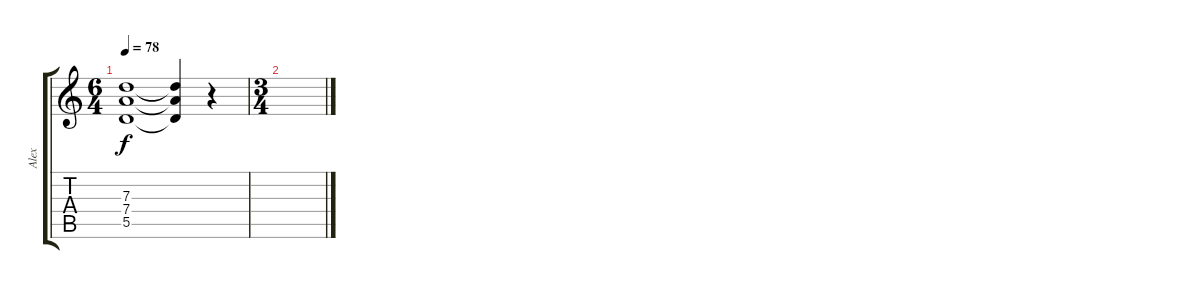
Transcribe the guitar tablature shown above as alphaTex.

\track ("Alex" "Alex") {instrument overdrivenguitar}
\staff {score tabs}
\tuning (E4 B3 G3 D3 A2 E2) {hide}
\ts (6 4)
\tempo 78
\clef g2
\ks c
(7.3 7.4 5.5).1{dy f} (7.3{t} 7.4{t} 5.5{t}).4 r.4 |
\ts (3 4)
